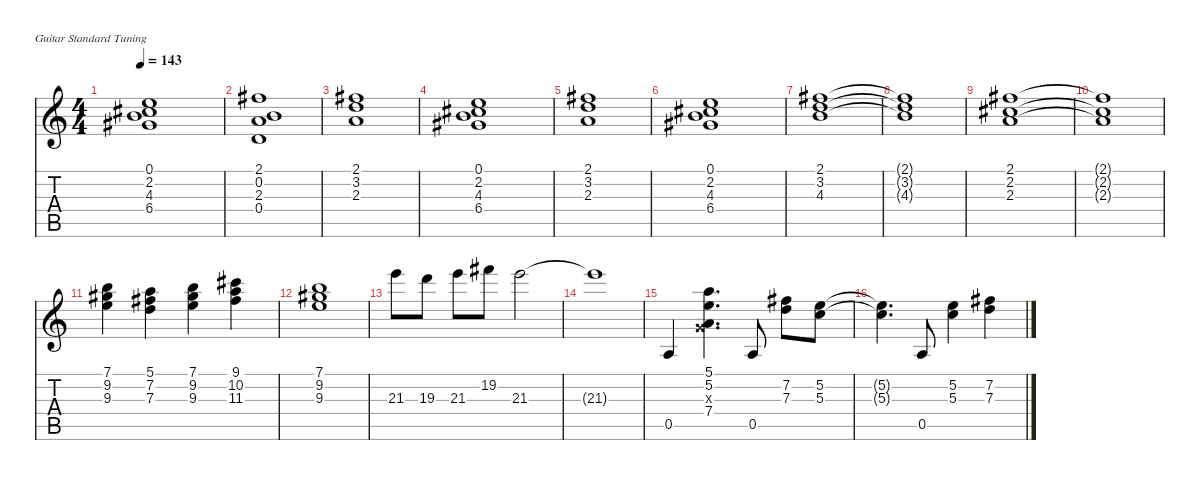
\defaultSystemsLayout 4
\hideDynamics
\bracketExtendMode nobrackets
\singleTrackTrackNamePolicy hidden
\multiTrackTrackNamePolicy hidden
\firstSystemTrackNameMode fullname
\firstSystemTrackNameOrientation horizontal
\otherSystemsTrackNameOrientation horizontal
\track ("Rythm Guitar II (clean)" "s.guit.") {instrument acousticguitarsteel}
\staff {score tabs}
\tuning (E4 B3 G3 D3 A2 E2)
\ts (4 4)
\tempo 143
\clef g2
\ks c
(0.1 2.2{acc #} 4.3 6.4{acc #}).1{dy f beam Down} |
(2.1{acc #} 0.2 2.3 0.4).1{beam Up} |
(2.1{acc #} 3.2 2.3).1{beam Down} |
(0.1 2.2{acc #} 4.3 6.4{acc #}).1{beam Down} |
(2.1{acc #} 3.2 2.3).1{beam Down} |
(0.1 2.2{acc #} 4.3 6.4{acc #}).1{beam Down} |
(2.1{acc #} 3.2 4.3).1{beam Down} |
(2.1{t acc #} 3.2{t} 4.3{t}).1{beam Down} |
(2.1{acc #} 2.2{acc #} 2.3).1{beam Down} |
(2.1{t acc #} 2.2{t acc #} 2.3{t}).1{beam Down} |
(7.1 9.2{acc #} 9.3).4{beam Down} (5.1 7.2{acc #} 7.3).4{beam Down} (7.1 9.2{acc #} 9.3).4{beam Down} (9.1{acc #} 10.2 11.3{acc #}).4{beam Down} |
(7.1 9.2{acc #} 9.3).1{beam Down} |
21.3.8{beam Down} 19.3.8{beam Down} 21.3.8{beam Down} 19.2{acc #}.8{beam Down} 21.3.2{beam Down} |
21.3{t}.1{beam Down} |
0.5.4{beam Up} (5.1 5.2 0.3{x} 7.4).4{d beam Down} 0.5.8{beam Up} (7.2{acc #} 7.3).8{beam Down} (5.2 5.3).8{beam Down} |
(5.2{t} 5.3{t}).4{d beam Down} 0.5.8{beam Up} (5.2 5.3).4{beam Down} (7.2{acc #} 7.3).4{beam Down}
